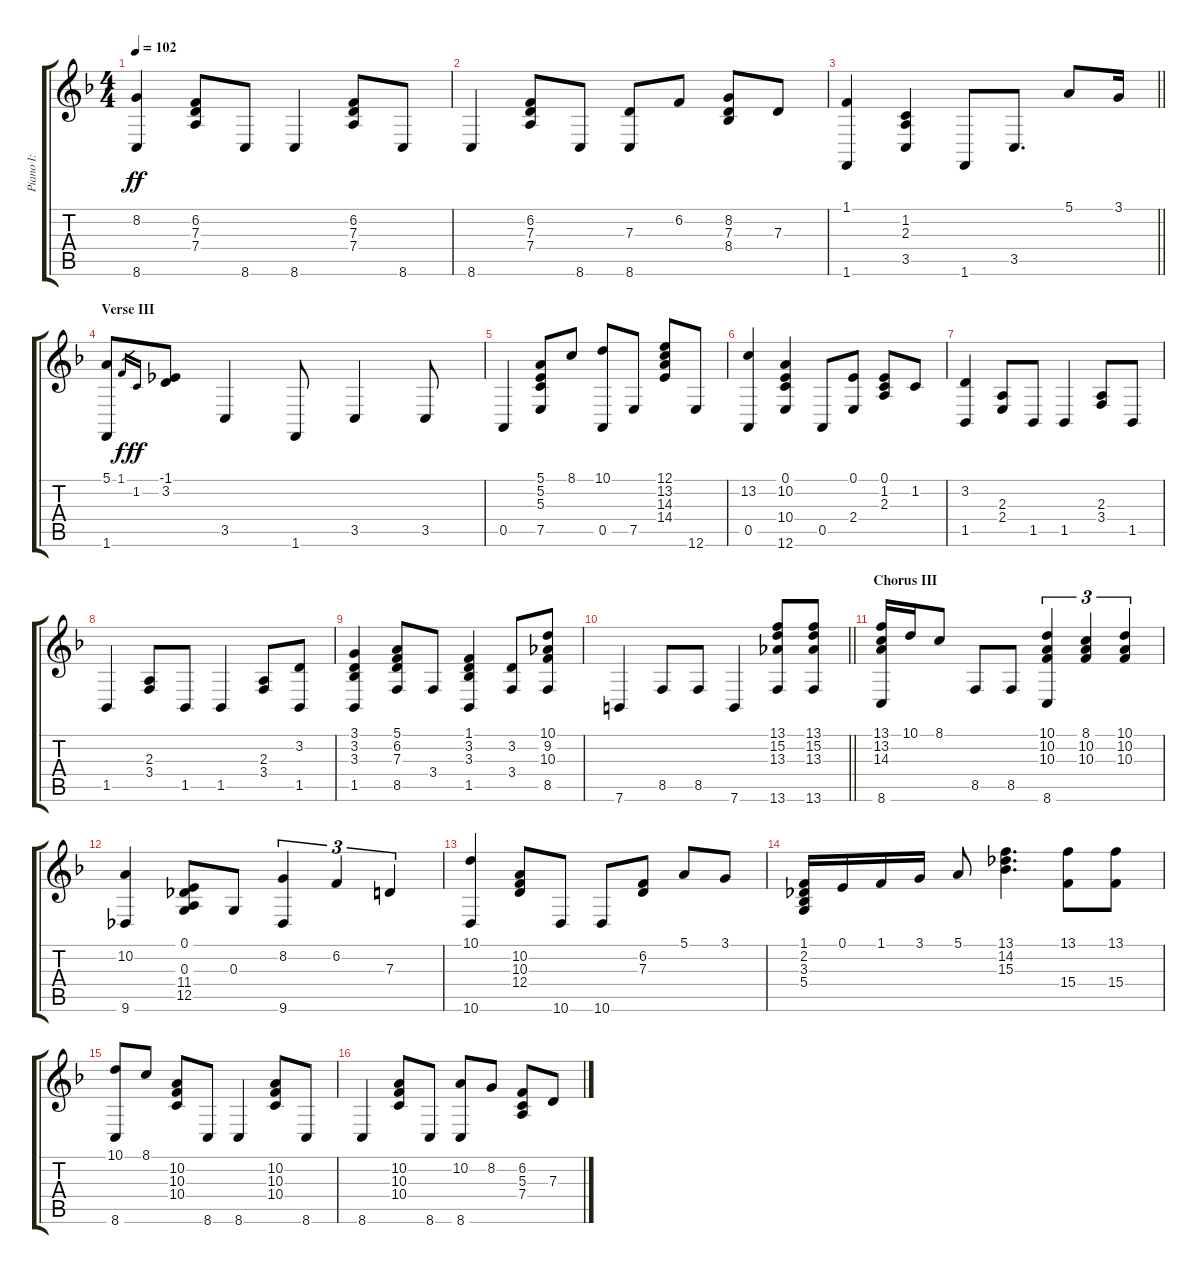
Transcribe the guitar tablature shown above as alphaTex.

\track ("Piano I:" "Piano I:") {instrument acousticgrandpiano}
\staff {score tabs}
\tuning (E4 B3 G3 D3 A2 E2) {hide}
\ts (4 4)
\tempo 102
\clef g2
\ks f
(8.2 8.6).4{dy ff} (6.2 7.3 7.4).8 8.6.8 8.6.4 (6.2 7.3 7.4).8 8.6.8 |
8.6.4 (6.2 7.3 7.4).8 8.6.8 (7.3 8.6).8 6.2.8 (8.2 7.3 8.4).8 7.3.8 |
\barLineRight lightlight
(1.1 1.6).4 (1.2 2.3 3.5).4 1.6.8 3.5.8{d} 5.1.8 3.1.16 |
\section ("" "Verse III")
(5.1 1.6).8 1.1.16{gr dy f} 1.2.16{gr dy ff} (-1.1 3.2).8 3.5.4 1.6.8 3.5.4 3.5.8 |
0.5.4 (5.1 5.2 5.3 7.5).8 8.1.8 (10.1 0.5).8 7.5.8 (12.1 13.2 14.3 14.4).8 12.6.8 |
(13.2 0.5).4 (0.1 10.2 10.4 12.6).4 0.5.8 (0.1 2.4).8 (0.1 1.2 2.3).8 1.2.8 |
(3.2 1.5).4 (2.3 2.4).8 1.5.8 1.5.4 (2.3 3.4).8 1.5.8 |
1.5.4 (2.3 3.4).8 1.5.8 1.5.4 (2.3 3.4).8 (3.2 1.5).8 |
(3.1 3.2 3.3 1.5).4 (5.1 6.2 7.3 8.5).8 3.4.8 (1.1 3.2 3.3 1.5).4 (3.2 3.4).8 (10.1 9.2 10.3 8.5).8 |
\barLineRight lightlight
7.6.4 8.5.8 8.5.8 7.6.4 (13.1 15.2 13.3 13.6).8 (13.1 15.2 13.3 13.6).8 |
\section ("" "Chorus III")
(13.1 13.2 14.3 8.6).16 10.1.16 8.1.8 8.5.8 8.5.8 (10.1 10.2 10.3 8.6).4{tu (3 2)} (8.1 10.2 10.3).4{tu (3 2)} (10.1 10.2 10.3).4{tu (3 2)} |
(10.2 9.6).4 (0.1 0.3 11.4 12.5).8 0.3.8 (8.2 9.6).4{tu (3 2)} 6.2.4{tu (3 2)} 7.3.4{tu (3 2)} |
(10.1 10.6).4 (10.2 10.3 12.4).8 10.6.8 10.6.8 (6.2 7.3).8 5.1.8 3.1.8 |
(1.1 2.2 3.3 5.4).16 0.1.16 1.1.16 3.1.16 5.1.8 (13.1 14.2 15.3).4{d} (13.1 15.4).8 (13.1 15.4).8 |
(10.1 8.6).8 8.1.8 (10.2 10.3 10.4).8 8.6.8 8.6.4 (10.2 10.3 10.4).8 8.6.8 |
8.6.4 (10.2 10.3 10.4).8 8.6.8 (10.2 8.6).8 8.2.8 (6.2 5.3 7.4).8 7.3.8
